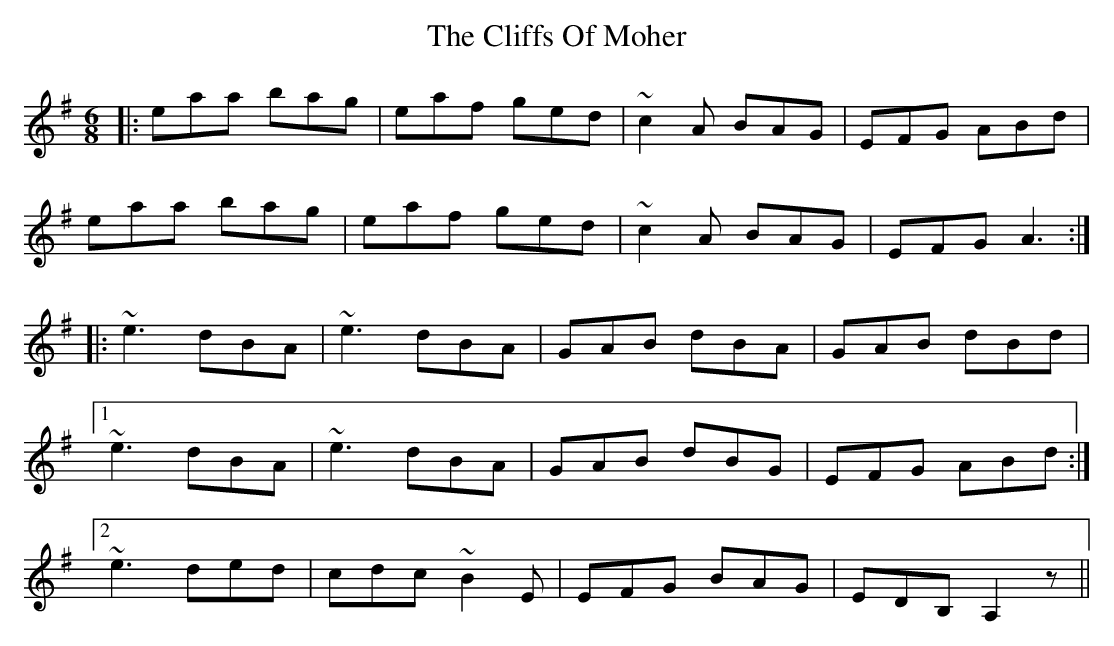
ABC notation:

X:1
T: The Cliffs Of Moher
M: 6/8
L: 1/8
K: Ador
|:eaa bag|eaf ged|~c2A BAG|EFG ABd|
eaa bag|eaf ged|~c2A BAG|EFG A3:|
|:~e3 dBA|~e3 dBA|GAB dBA|GAB dBd|
[1 ~e3 dBA|~e3 dBA| GAB dBG|EFG ABd:|
[2~e3 ded|cdc ~B2E|EFG BAG|EDB, A,2 z||
